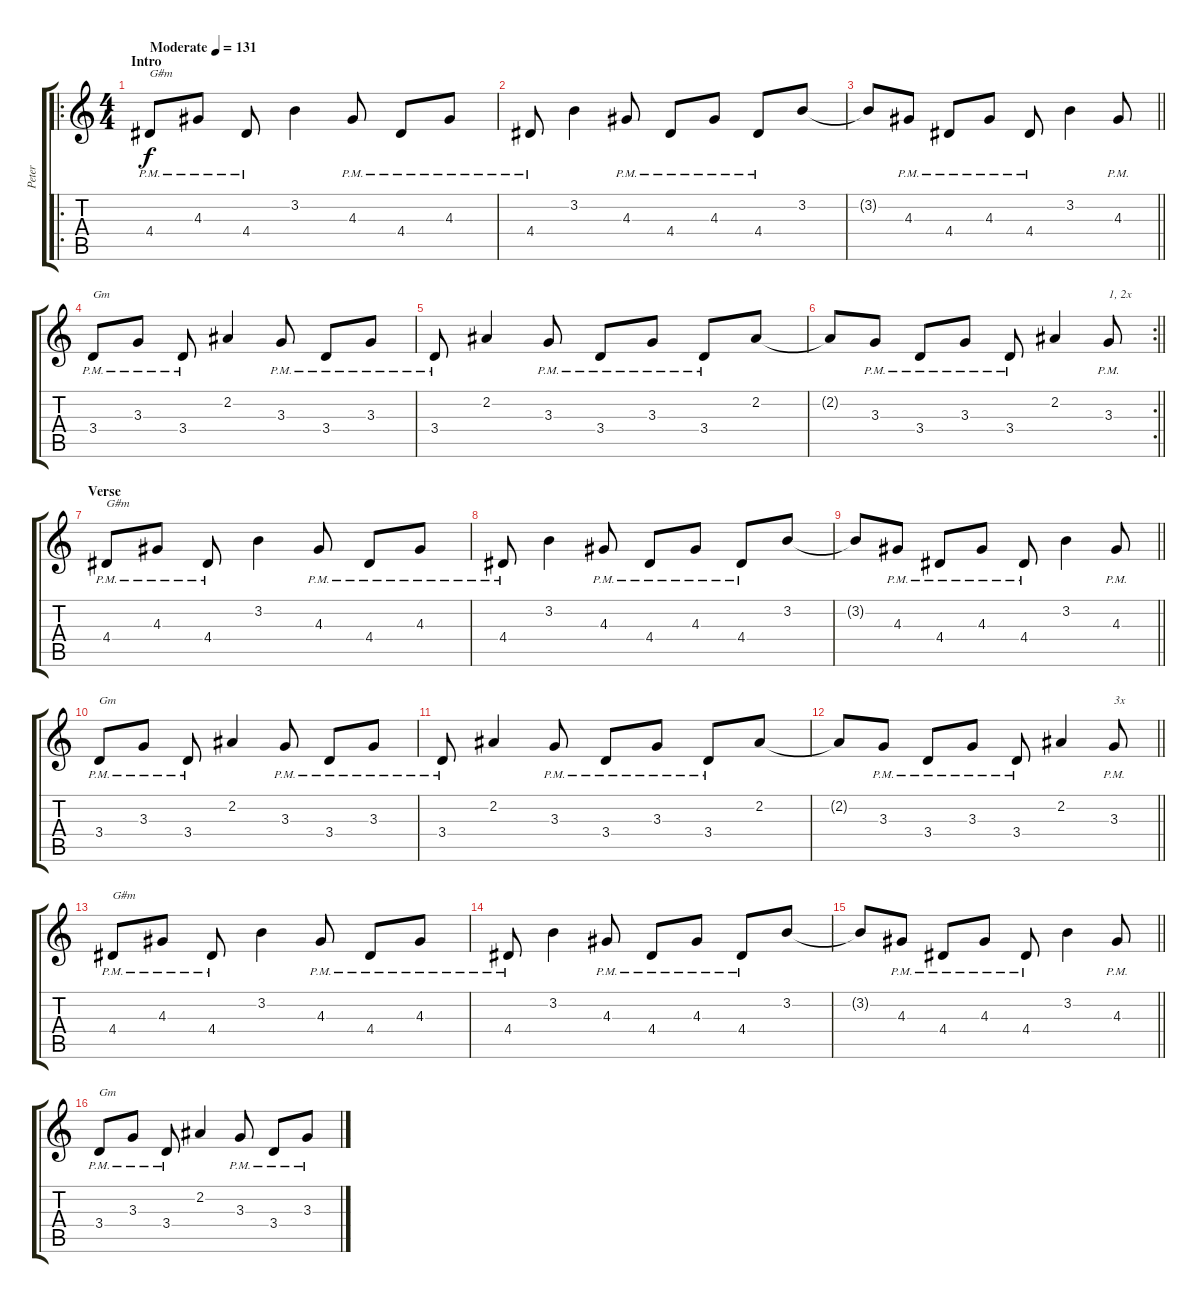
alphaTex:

\track ("Peter" "Peter") {instrument electricguitarjazz}
\staff {score tabs}
\tuning (Db4 Ab3 E3 B2 Gb2 Db2) {hide}
\ro
\ts (4 4)
\section ("" "Intro")
\tempo (131 "Moderate")
\clef g2
\ks c
4.4{pm}.8{txt "G#m" dy f instrument electricguitarjazz} 4.3{pm}.8 4.4{pm}.8 3.2.4 4.3{pm}.8 4.4{pm}.8 4.3{pm}.8 |
4.4{pm}.8 3.2.4 4.3{pm}.8 4.4{pm}.8 4.3{pm}.8 4.4{pm}.8 3.2.8 |
\barLineRight lightlight
3.2{t}.8 4.3{pm}.8 4.4{pm}.8 4.3{pm}.8 4.4{pm}.8 3.2.4 4.3{pm}.8 |
3.4{pm}.8{txt "Gm"} 3.3{pm}.8 3.4{pm}.8 2.2.4 3.3{pm}.8 3.4{pm}.8 3.3{pm}.8 |
3.4{pm}.8 2.2.4 3.3{pm}.8 3.4{pm}.8 3.3{pm}.8 3.4{pm}.8 2.2.8 |
\rc 2
\barLineRight lightlight
2.2{t}.8 3.3{pm}.8 3.4{pm}.8 3.3{pm}.8 3.4{pm}.8 2.2.4 3.3{pm}.8{txt "1, 2x"} |
\section ("" "Verse")
4.4{pm}.8{txt "G#m"} 4.3{pm}.8 4.4{pm}.8 3.2.4 4.3{pm}.8 4.4{pm}.8 4.3{pm}.8 |
4.4{pm}.8 3.2.4 4.3{pm}.8 4.4{pm}.8 4.3{pm}.8 4.4{pm}.8 3.2.8 |
\barLineRight lightlight
3.2{t}.8 4.3{pm}.8 4.4{pm}.8 4.3{pm}.8 4.4{pm}.8 3.2.4 4.3{pm}.8 |
3.4{pm}.8{txt "Gm"} 3.3{pm}.8 3.4{pm}.8 2.2.4 3.3{pm}.8 3.4{pm}.8 3.3{pm}.8 |
3.4{pm}.8 2.2.4 3.3{pm}.8 3.4{pm}.8 3.3{pm}.8 3.4{pm}.8 2.2.8 |
\barLineRight lightlight
2.2{t}.8 3.3{pm}.8 3.4{pm}.8 3.3{pm}.8 3.4{pm}.8 2.2.4 3.3{pm}.8{txt "3x"} |
4.4{pm}.8{txt "G#m"} 4.3{pm}.8 4.4{pm}.8 3.2.4 4.3{pm}.8 4.4{pm}.8 4.3{pm}.8 |
4.4{pm}.8 3.2.4 4.3{pm}.8 4.4{pm}.8 4.3{pm}.8 4.4{pm}.8 3.2.8 |
\barLineRight lightlight
3.2{t}.8 4.3{pm}.8 4.4{pm}.8 4.3{pm}.8 4.4{pm}.8 3.2.4 4.3{pm}.8 |
3.4{pm}.8{txt "Gm"} 3.3{pm}.8 3.4{pm}.8 2.2.4 3.3{pm}.8 3.4{pm}.8 3.3{pm}.8
